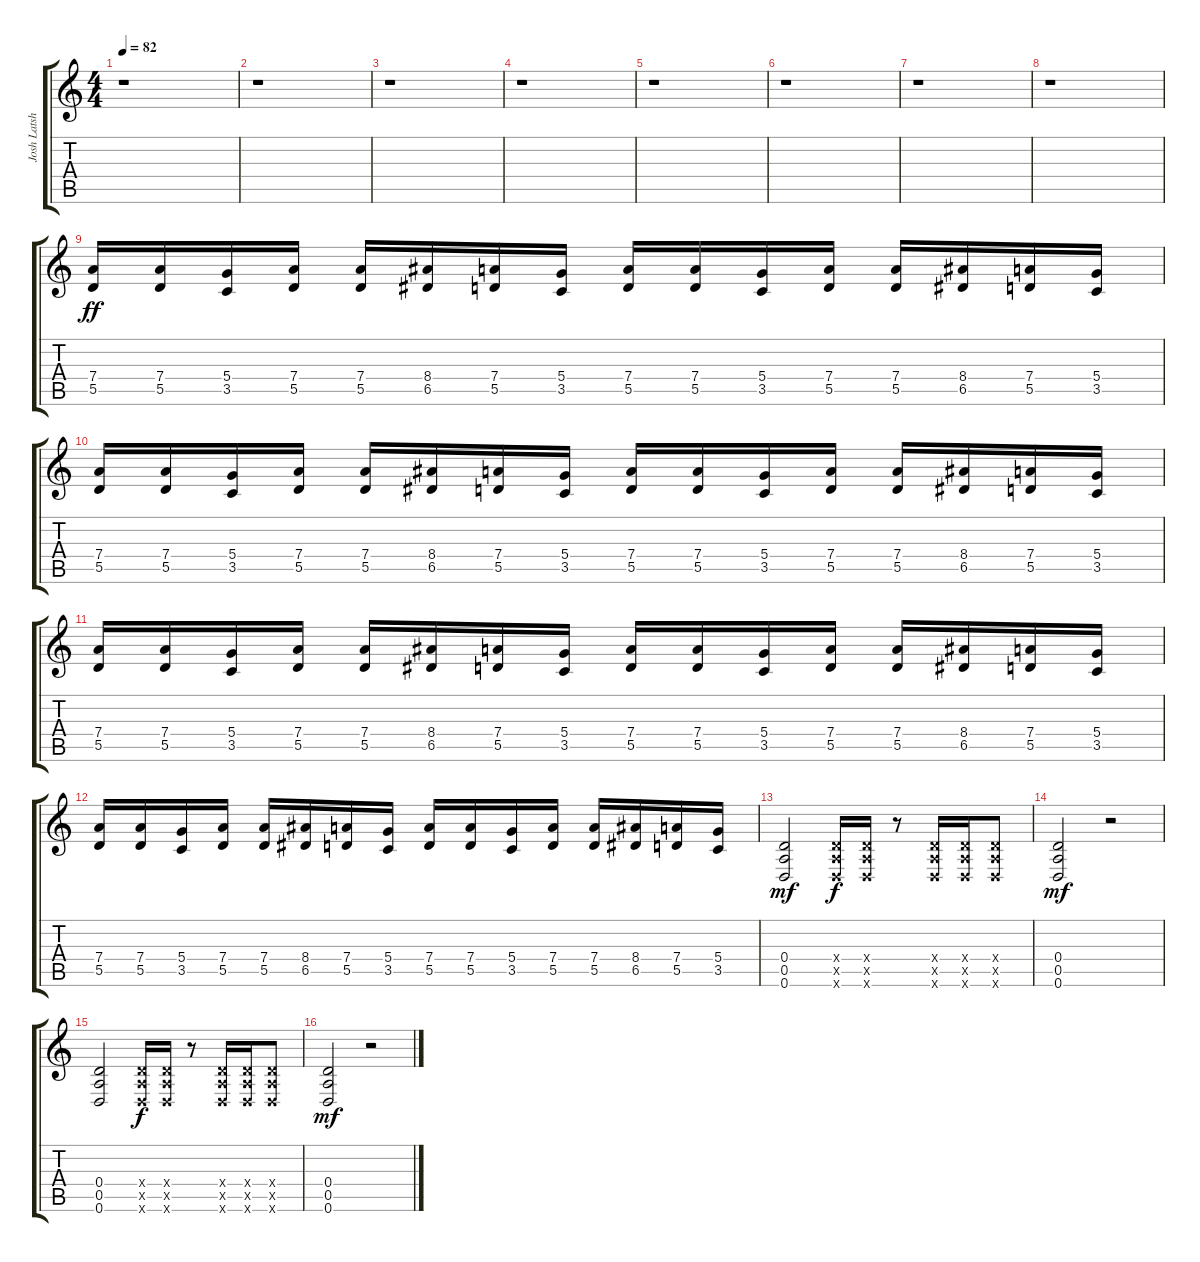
\track ("Josh Latshaw - Guitar" "Josh Latsh") {instrument distortionguitar}
\staff {score tabs}
\tuning (E4 B3 G3 D3 A2 D2) {hide}
\ts (4 4)
\tempo 82
\clef g2
\ks c
r.1{dy ff instrument distortionguitar} |
r.1 |
r.1 |
r.1 |
r.1 |
r.1 |
r.1 |
r.1 |
(7.4 5.5).16{instrument distortionguitar} (7.4 5.5).16 (5.4 3.5).16 (7.4 5.5).16 (7.4 5.5).16 (8.4 6.5).16 (7.4 5.5).16 (5.4 3.5).16 (7.4 5.5).16 (7.4 5.5).16 (5.4 3.5).16 (7.4 5.5).16 (7.4 5.5).16 (8.4 6.5).16 (7.4 5.5).16 (5.4 3.5).16 |
(7.4 5.5).16 (7.4 5.5).16 (5.4 3.5).16 (7.4 5.5).16 (7.4 5.5).16 (8.4 6.5).16 (7.4 5.5).16 (5.4 3.5).16 (7.4 5.5).16 (7.4 5.5).16 (5.4 3.5).16 (7.4 5.5).16 (7.4 5.5).16 (8.4 6.5).16 (7.4 5.5).16 (5.4 3.5).16 |
(7.4 5.5).16 (7.4 5.5).16 (5.4 3.5).16 (7.4 5.5).16 (7.4 5.5).16 (8.4 6.5).16 (7.4 5.5).16 (5.4 3.5).16 (7.4 5.5).16 (7.4 5.5).16 (5.4 3.5).16 (7.4 5.5).16 (7.4 5.5).16 (8.4 6.5).16 (7.4 5.5).16 (5.4 3.5).16 |
(7.4 5.5).16 (7.4 5.5).16 (5.4 3.5).16 (7.4 5.5).16 (7.4 5.5).16 (8.4 6.5).16 (7.4 5.5).16 (5.4 3.5).16 (7.4 5.5).16 (7.4 5.5).16 (5.4 3.5).16 (7.4 5.5).16 (7.4 5.5).16 (8.4 6.5).16 (7.4 5.5).16 (5.4 3.5).16 |
(0.4 0.5 0.6).2{dy mf} (0.4{x} 0.5{x} 0.6{x}).16{dy f} (0.4{x} 0.5{x} 0.6{x}).16 r.8 (0.4{x} 0.5{x} 0.6{x}).16 (0.4{x} 0.5{x} 0.6{x}).16 (0.4{x} 0.5{x} 0.6{x}).8 |
(0.4 0.5 0.6).2{dy mf} r.2 |
(0.4 0.5 0.6).2 (0.4{x} 0.5{x} 0.6{x}).16{dy f} (0.4{x} 0.5{x} 0.6{x}).16 r.8 (0.4{x} 0.5{x} 0.6{x}).16 (0.4{x} 0.5{x} 0.6{x}).16 (0.4{x} 0.5{x} 0.6{x}).8 |
(0.4 0.5 0.6).2{dy mf} r.2
